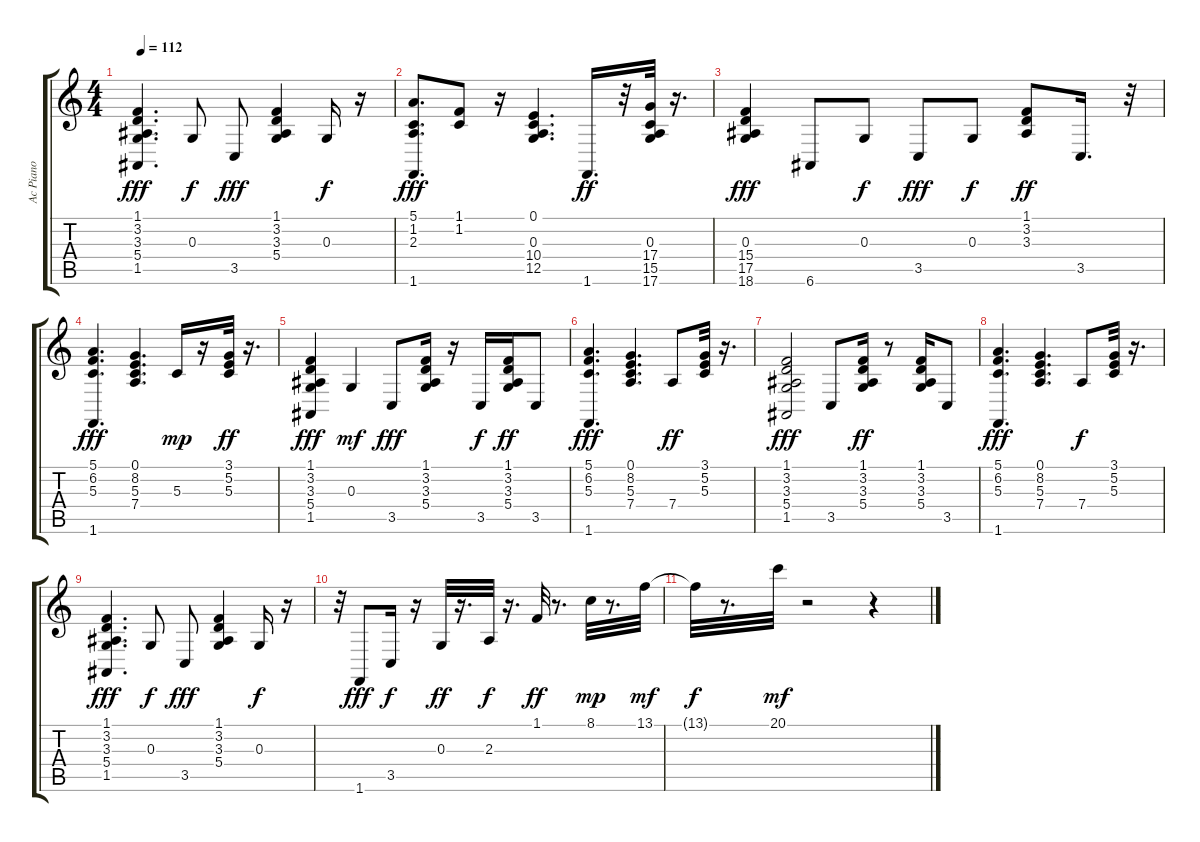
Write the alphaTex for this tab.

\track ("Ac Piano" "Ac Piano") {instrument brightacousticpiano}
\staff {score tabs}
\tuning (E4 B3 G3 D3 A2 E2) {hide}
\ts (4 4)
\tempo 112
\clef g2
\ks c
(1.1 3.2 3.3 5.4 1.5).4{d dy fff} 0.3.8{dy f} 3.5.8{dy fff} (1.1 3.2 3.3 5.4).4 0.3.16{dy f} r.16 |
(5.1 1.2 2.3 1.6).8{d dy fff} (1.1 1.2).8 r.16 (0.1 0.3 10.4 12.5).4{d} 1.6.16{d dy ff} r.32 (0.3 17.4 15.5 17.6).32 r.16{d} |
(0.3 15.4 17.5 18.6).4{dy fff} 6.6.8 0.3.8{dy f} 3.5.8{dy fff} 0.3.8{dy f} (1.1 3.2 3.3).8{dy ff} 3.5.16{d} r.32 |
(5.1 6.2 5.3 1.6).4{d dy fff} (0.1 8.2 5.3 7.4).4{d} 5.3.16{dy mp} r.16 (3.1 5.2 5.3).32{dy ff} r.16{d} |
(1.1 3.2 3.3 5.4 1.5).4{dy fff} 0.3.4{dy mf} 3.5.8{dy fff} (1.1 3.2 3.3 5.4).16 r.16 3.5.16{dy f} (1.1 3.2 3.3 5.4).16{dy ff} 3.5.8 |
(5.1 6.2 5.3 1.6).4{d dy fff} (0.1 8.2 5.3 7.4).4{d} 7.4.8{dy ff} (3.1 5.2 5.3).32 r.16{d} |
(1.1 3.2 3.3 5.4 1.5).2{dy fff} 3.5.8 (1.1 3.2 3.3 5.4).16{dy ff} r.8 (1.1 3.2 3.3 5.4).16 3.5.8 |
(5.1 6.2 5.3 1.6).4{d dy fff} (0.1 8.2 5.3 7.4).4{d} 7.4.8{dy f} (3.1 5.2 5.3).32 r.16{d} |
(1.1 3.2 3.3 5.4 1.5).4{d dy fff} 0.3.8{dy f} 3.5.8{dy fff} (1.1 3.2 3.3 5.4).4 0.3.16{dy f} r.16 |
r.32 1.6.8{dy fff} 3.5.16{dy f} r.16 0.3.32{dy ff} r.16{d} 2.3.32{dy f} r.16{d} 1.1.32{dy ff} r.8{d} 8.1.32{dy mp} r.8{d} 13.1.32{dy mf} |
13.1{t}.32{dy f} r.8{d} 20.1.32{dy mf} r.2 r.4
